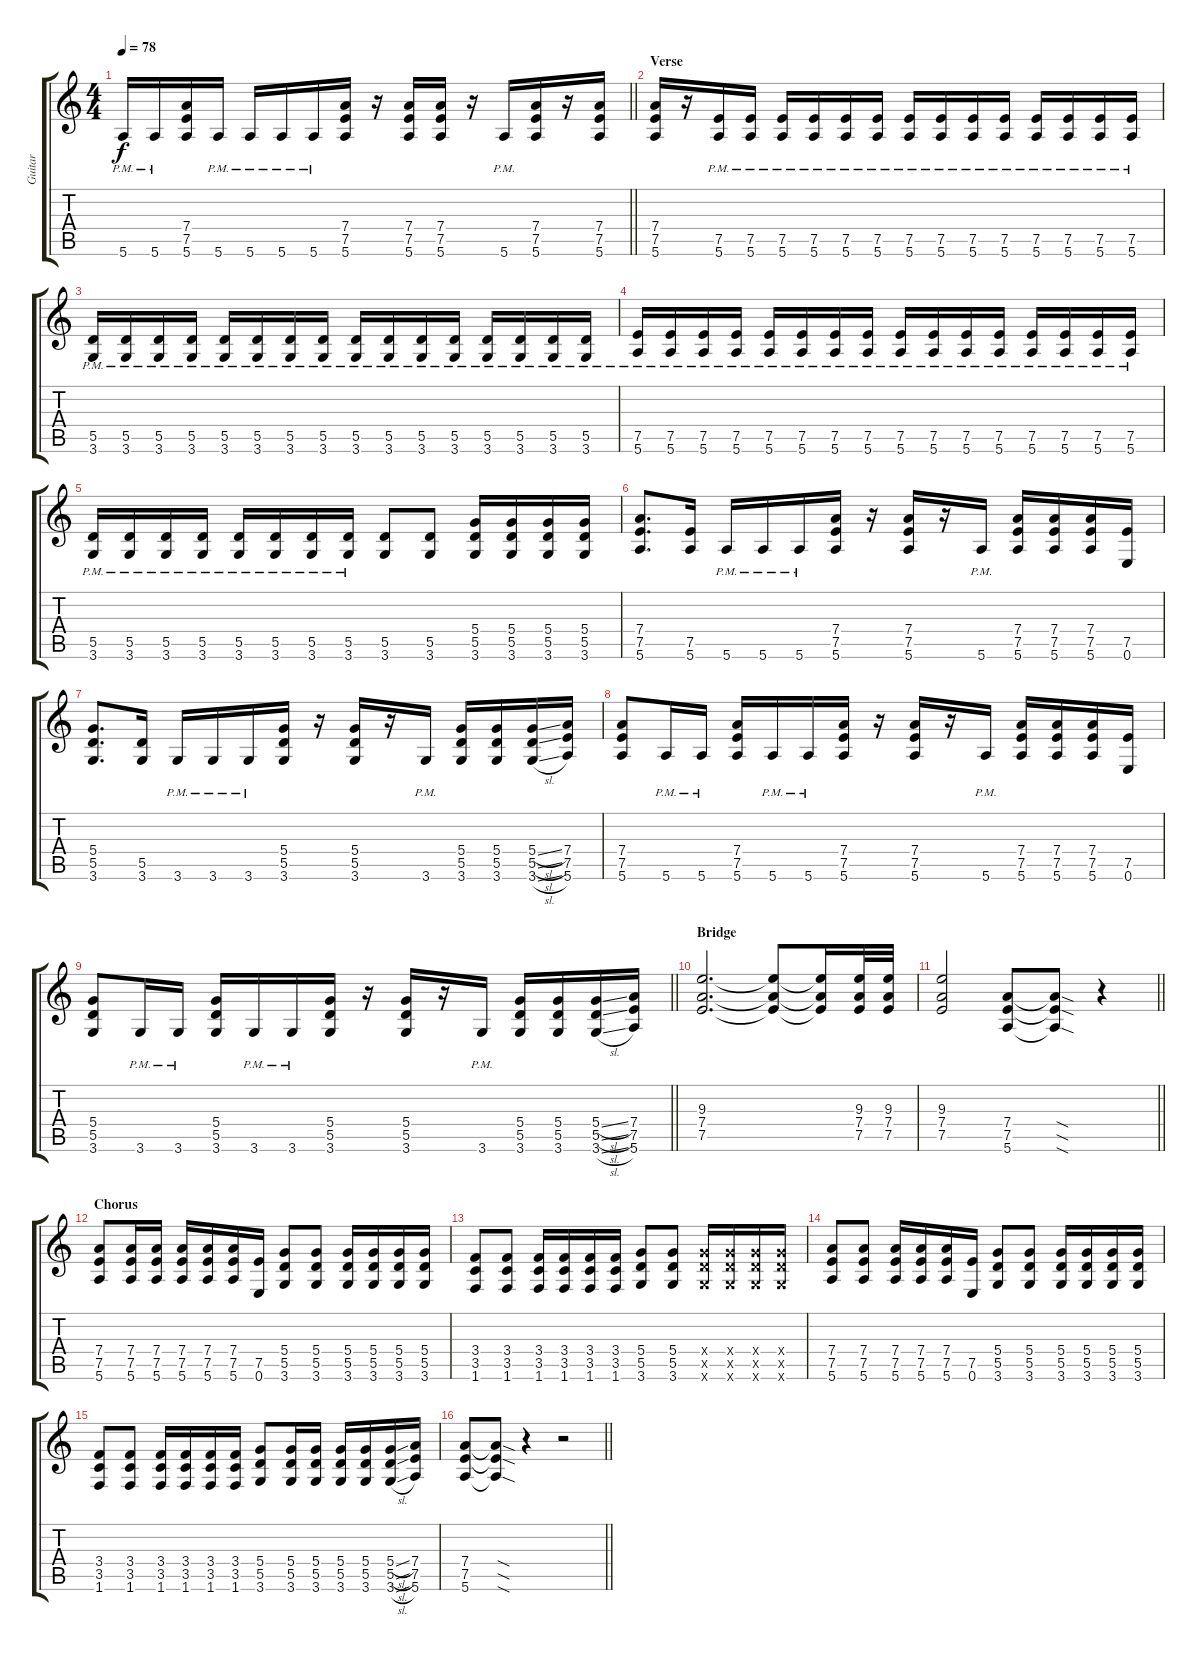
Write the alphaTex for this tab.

\track ("Guitar" "Guitar") {instrument distortionguitar}
\staff {score tabs}
\tuning (E4 B3 G3 D3 A2 E2) {hide}
\ts (4 4)
\tempo 78
\clef g2
\barLineRight lightlight
\ks c
5.6{pm}.16{dy f} 5.6{pm}.16 (7.4 7.5 5.6).16 5.6{pm}.16 5.6{pm}.16 5.6{pm}.16 5.6{pm}.16 (7.4 7.5 5.6).16 r.16 (7.4 7.5 5.6).16 (7.4 7.5 5.6).16 r.16 5.6{pm}.16 (7.4 7.5 5.6).16 r.16 (7.4 7.5 5.6).16 |
\section ("" "Verse")
(7.4 7.5 5.6).16 r.16 (7.5{pm} 5.6{pm}).16 (7.5{pm} 5.6{pm}).16 (7.5{pm} 5.6{pm}).16 (7.5{pm} 5.6{pm}).16 (7.5{pm} 5.6{pm}).16 (7.5{pm} 5.6{pm}).16 (7.5{pm} 5.6{pm}).16 (7.5{pm} 5.6{pm}).16 (7.5{pm} 5.6{pm}).16 (7.5{pm} 5.6{pm}).16 (7.5{pm} 5.6{pm}).16 (7.5{pm} 5.6{pm}).16 (7.5{pm} 5.6{pm}).16 (7.5{pm} 5.6{pm}).16 |
(5.5{pm} 3.6{pm}).16 (5.5{pm} 3.6{pm}).16 (5.5{pm} 3.6{pm}).16 (5.5{pm} 3.6{pm}).16 (5.5{pm} 3.6{pm}).16 (5.5{pm} 3.6{pm}).16 (5.5{pm} 3.6{pm}).16 (5.5{pm} 3.6{pm}).16 (5.5{pm} 3.6{pm}).16 (5.5{pm} 3.6{pm}).16 (5.5{pm} 3.6{pm}).16 (5.5{pm} 3.6{pm}).16 (5.5{pm} 3.6{pm}).16 (5.5{pm} 3.6{pm}).16 (5.5{pm} 3.6{pm}).16 (5.5{pm} 3.6{pm}).16 |
(7.5{pm} 5.6{pm}).16 (7.5{pm} 5.6{pm}).16 (7.5{pm} 5.6{pm}).16 (7.5{pm} 5.6{pm}).16 (7.5{pm} 5.6{pm}).16 (7.5{pm} 5.6{pm}).16 (7.5{pm} 5.6{pm}).16 (7.5{pm} 5.6{pm}).16 (7.5{pm} 5.6{pm}).16 (7.5{pm} 5.6{pm}).16 (7.5{pm} 5.6{pm}).16 (7.5{pm} 5.6{pm}).16 (7.5{pm} 5.6{pm}).16 (7.5{pm} 5.6{pm}).16 (7.5{pm} 5.6{pm}).16 (7.5{pm} 5.6{pm}).16 |
(5.5{pm} 3.6{pm}).16 (5.5{pm} 3.6{pm}).16 (5.5{pm} 3.6{pm}).16 (5.5{pm} 3.6{pm}).16 (5.5{pm} 3.6{pm}).16 (5.5{pm} 3.6{pm}).16 (5.5{pm} 3.6{pm}).16 (5.5{pm} 3.6{pm}).16 (5.5 3.6).8 (5.5 3.6).8 (5.4 5.5 3.6).16 (5.4 5.5 3.6).16 (5.4 5.5 3.6).16 (5.4 5.5 3.6).16 |
(7.4 7.5 5.6).8{d} (7.5 5.6).16 5.6{pm}.16 5.6{pm}.16 5.6{pm}.16 (7.4 7.5 5.6).16 r.16 (7.4 7.5 5.6).16 r.16 5.6{pm}.16 (7.4 7.5 5.6).16 (7.4 7.5 5.6).16 (7.4 7.5 5.6).16 (7.5 0.6).16 |
(5.4 5.5 3.6).8{d} (5.5 3.6).16 3.6{pm}.16 3.6{pm}.16 3.6{pm}.16 (5.4 5.5 3.6).16 r.16 (5.4 5.5 3.6).16 r.16 3.6{pm}.16 (5.4 5.5 3.6).16 (5.4 5.5 3.6).16 (5.4{sl} 5.5{sl} 3.6{sl}).16 (7.4 7.5 5.6).16 |
(7.4 7.5 5.6).8 5.6{pm}.16 5.6{pm}.16 (7.4 7.5 5.6).16 5.6{pm}.16 5.6{pm}.16 (7.4 7.5 5.6).16 r.16 (7.4 7.5 5.6).16 r.16 5.6{pm}.16 (7.4 7.5 5.6).16 (7.4 7.5 5.6).16 (7.4 7.5 5.6).16 (7.5 0.6).16 |
\barLineRight lightlight
(5.4 5.5 3.6).8 3.6{pm}.16 3.6{pm}.16 (5.4 5.5 3.6).16 3.6{pm}.16 3.6{pm}.16 (5.4 5.5 3.6).16 r.16 (5.4 5.5 3.6).16 r.16 3.6{pm}.16 (5.4 5.5 3.6).16 (5.4 5.5 3.6).16 (5.4{sl} 5.5{sl} 3.6{sl}).16 (7.4 7.5 5.6).16 |
\section ("" "Bridge")
(9.3 7.4 7.5).2{d} (9.3{t} 7.4{t} 7.5{t}).8 (9.3{t} 7.4{t} 7.5{t}).16 (9.3 7.4 7.5).32 (9.3 7.4 7.5).32 |
\barLineRight lightlight
(9.3 7.4 7.5).2 (7.4 7.5 5.6).8 (7.4{sod t} 7.5{sod t} 5.6{sod t}).8 r.4 |
\section ("" "Chorus")
(7.4 7.5 5.6).8 (7.4 7.5 5.6).16 (7.4 7.5 5.6).16 (7.4 7.5 5.6).16 (7.4 7.5 5.6).16 (7.4 7.5 5.6).16 (7.5 0.6).16 (5.4 5.5 3.6).8 (5.4 5.5 3.6).8 (5.4 5.5 3.6).16 (5.4 5.5 3.6).16 (5.4 5.5 3.6).16 (5.4 5.5 3.6).16 |
(3.4 3.5 1.6).8 (3.4 3.5 1.6).8 (3.4 3.5 1.6).16 (3.4 3.5 1.6).16 (3.4 3.5 1.6).16 (3.4 3.5 1.6).16 (5.4 5.5 3.6).8 (5.4 5.5 3.6).8 (5.4{x} 5.5{x} 3.6{x}).16 (5.4{x} 5.5{x} 3.6{x}).16 (5.4{x} 5.5{x} 3.6{x}).16 (5.4{x} 5.5{x} 3.6{x}).16 |
(7.4 7.5 5.6).8 (7.4 7.5 5.6).8 (7.4 7.5 5.6).16 (7.4 7.5 5.6).16 (7.4 7.5 5.6).16 (7.5 0.6).16 (5.4 5.5 3.6).8 (5.4 5.5 3.6).8 (5.4 5.5 3.6).16 (5.4 5.5 3.6).16 (5.4 5.5 3.6).16 (5.4 5.5 3.6).16 |
(3.4 3.5 1.6).8 (3.4 3.5 1.6).8 (3.4 3.5 1.6).16 (3.4 3.5 1.6).16 (3.4 3.5 1.6).16 (3.4 3.5 1.6).16 (5.4 5.5 3.6).8 (5.4 5.5 3.6).16 (5.4 5.5 3.6).16 (5.4 5.5 3.6).16 (5.4 5.5 3.6).16 (5.4{sl} 5.5{sl} 3.6{sl}).16 (7.4 7.5 5.6).16 |
\barLineRight lightlight
(7.4 7.5 5.6).8 (7.4{sod t} 7.5{sod t} 5.6{sod t}).8 r.4 r.2
